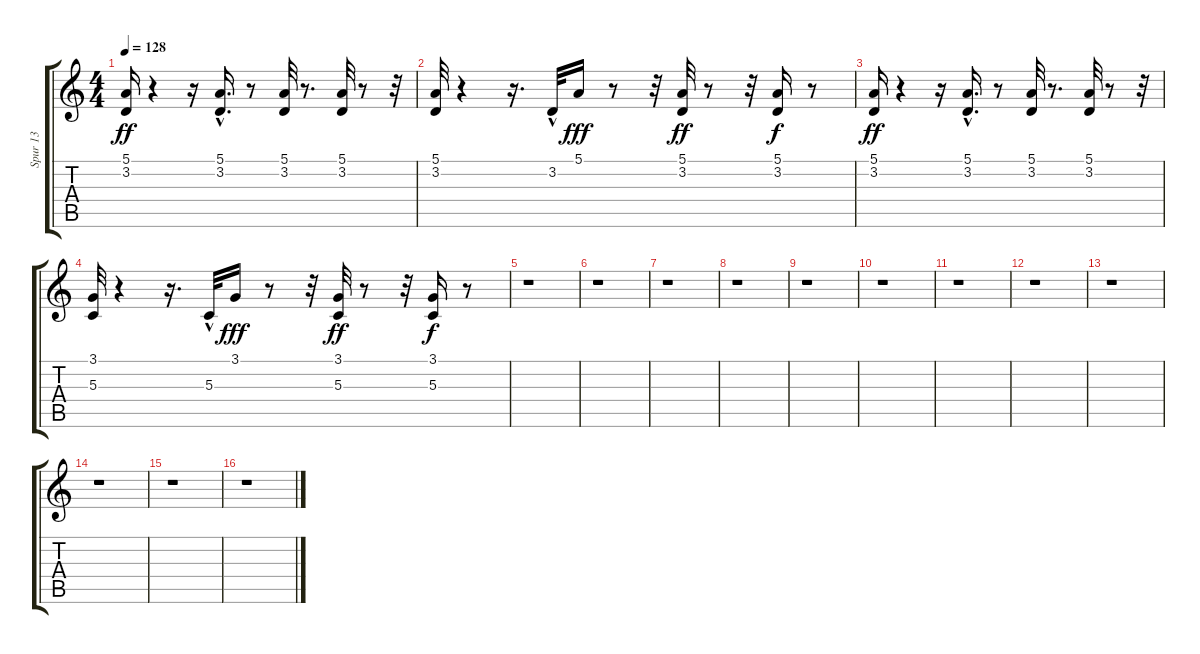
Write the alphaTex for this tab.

\track ("Spur 13" "Spur 13") {instrument synthbrass1}
\staff {score tabs}
\tuning (E4 B3 G3 D3 A2 E2) {hide}
\ts (4 4)
\tempo 128
\clef g2
\ks c
(5.1 3.2).16{dy ff} r.4 r.16 (5.1{hac} 3.2{hac}).16{d} r.8 (5.1 3.2).32 r.8{d} (5.1 3.2).32 r.8 r.32 |
(5.1 3.2).32 r.4 r.16{d} 3.2{hac}.32 5.1.16{dy fff} r.8 r.32 (5.1 3.2).32{dy ff} r.8 r.32 (5.1 3.2).16{dy f} r.8 |
(5.1 3.2).16{dy ff} r.4 r.16 (5.1{hac} 3.2{hac}).16{d} r.8 (5.1 3.2).32 r.8{d} (5.1 3.2).32 r.8 r.32 |
(3.1 5.3).32 r.4 r.16{d} 5.3{hac}.32 3.1.16{dy fff} r.8 r.32 (3.1 5.3).32{dy ff} r.8 r.32 (3.1 5.3).16{dy f} r.8 |
r.1 |
r.1 |
r.1 |
r.1 |
r.1 |
r.1 |
r.1 |
r.1 |
r.1 |
r.1 |
r.1 |
r.1
